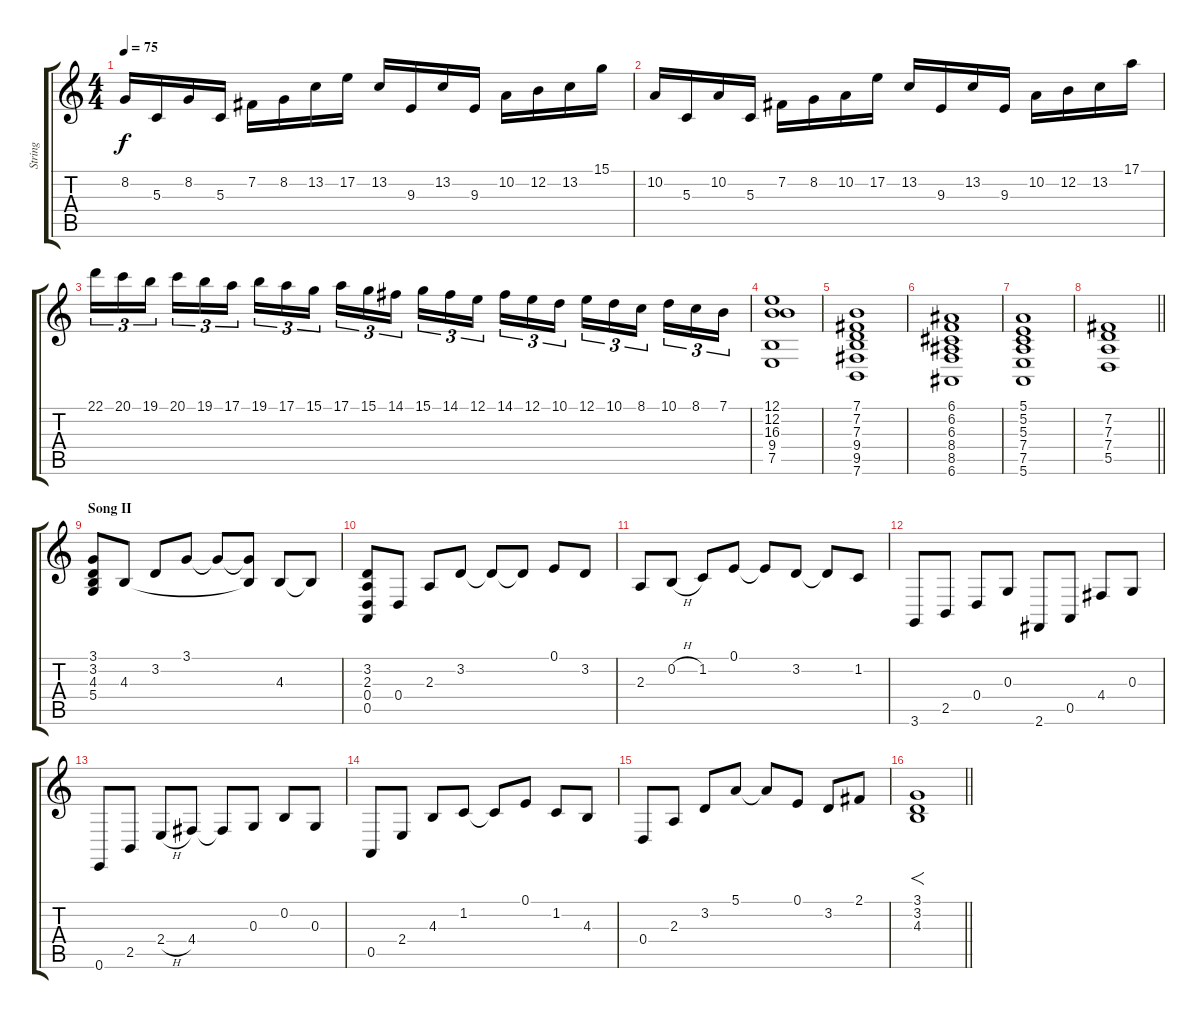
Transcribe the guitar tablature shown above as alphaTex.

\track ("String " "String ") {instrument stringensemble1}
\staff {score tabs}
\tuning (E4 B3 G3 D3 A2 E2) {hide}
\ts (4 4)
\tempo 75
\clef g2
\ks c
8.2.16{dy f} 5.3.16 8.2.16 5.3.16 7.2.16 8.2.16 13.2.16 17.2.16 13.2.16 9.3.16 13.2.16 9.3.16 10.2.16 12.2.16 13.2.16 15.1.16 |
10.2.16 5.3.16 10.2.16 5.3.16 7.2.16 8.2.16 10.2.16 17.2.16 13.2.16 9.3.16 13.2.16 9.3.16 10.2.16 12.2.16 13.2.16 17.1.16 |
22.1.16{tu (3 2)} 20.1.16{tu (3 2)} 19.1.16{tu (3 2) beam splitsecondary} 20.1.16{tu (3 2)} 19.1.16{tu (3 2)} 17.1.16{tu (3 2)} 19.1.16{tu (3 2)} 17.1.16{tu (3 2)} 15.1.16{tu (3 2) beam splitsecondary} 17.1.16{tu (3 2)} 15.1.16{tu (3 2)} 14.1.16{tu (3 2)} 15.1.16{tu (3 2)} 14.1.16{tu (3 2)} 12.1.16{tu (3 2) beam splitsecondary} 14.1.16{tu (3 2)} 12.1.16{tu (3 2)} 10.1.16{tu (3 2)} 12.1.16{tu (3 2)} 10.1.16{tu (3 2)} 8.1.16{tu (3 2) beam splitsecondary} 10.1.16{tu (3 2)} 8.1.16{tu (3 2)} 7.1.16{tu (3 2)} |
(12.1 12.2 16.3 9.4 7.5).1 |
(7.1 7.2 7.3 9.4 9.5 7.6).1 |
(6.1 6.2 6.3 8.4 8.5 6.6).1 |
(5.1 5.2 5.3 7.4 7.5 5.6).1 |
\barLineRight lightlight
(7.2 7.3 7.4 5.5).1 |
\section ("" "Song II")
(3.1 3.2 4.3 5.4).8 4.3.8 3.2.8 3.1.8 3.1{t}.8 (3.1{t} 4.3{t}).8 4.3.8 4.3{t}.8 |
(3.2 2.3 0.4 0.5).8 0.4.8 2.3.8 3.2.8 3.2{t}.8 3.2{t}.8 0.1.8 3.2.8 |
2.3.8 0.2{h}.8 1.2.8 0.1.8 0.1{t}.8 3.2.8 3.2{t}.8 1.2.8 |
3.6.8 2.5.8 0.4.8 0.3.8 2.6.8 0.5.8 4.4.8 0.3.8 |
0.6.8 2.5.8 2.4{h}.8 4.4.8 4.4{t}.8 0.3.8 0.2.8 0.3.8 |
0.5.8 2.4.8 4.3.8 1.2.8 1.2{t}.8 0.1.8 1.2.8 4.3.8 |
0.4.8 2.3.8 3.2.8 5.1.8 5.1{t}.8 0.1.8 3.2.8 2.1.8 |
\barLineRight lightlight
(3.1 3.2 4.3).1{f}
